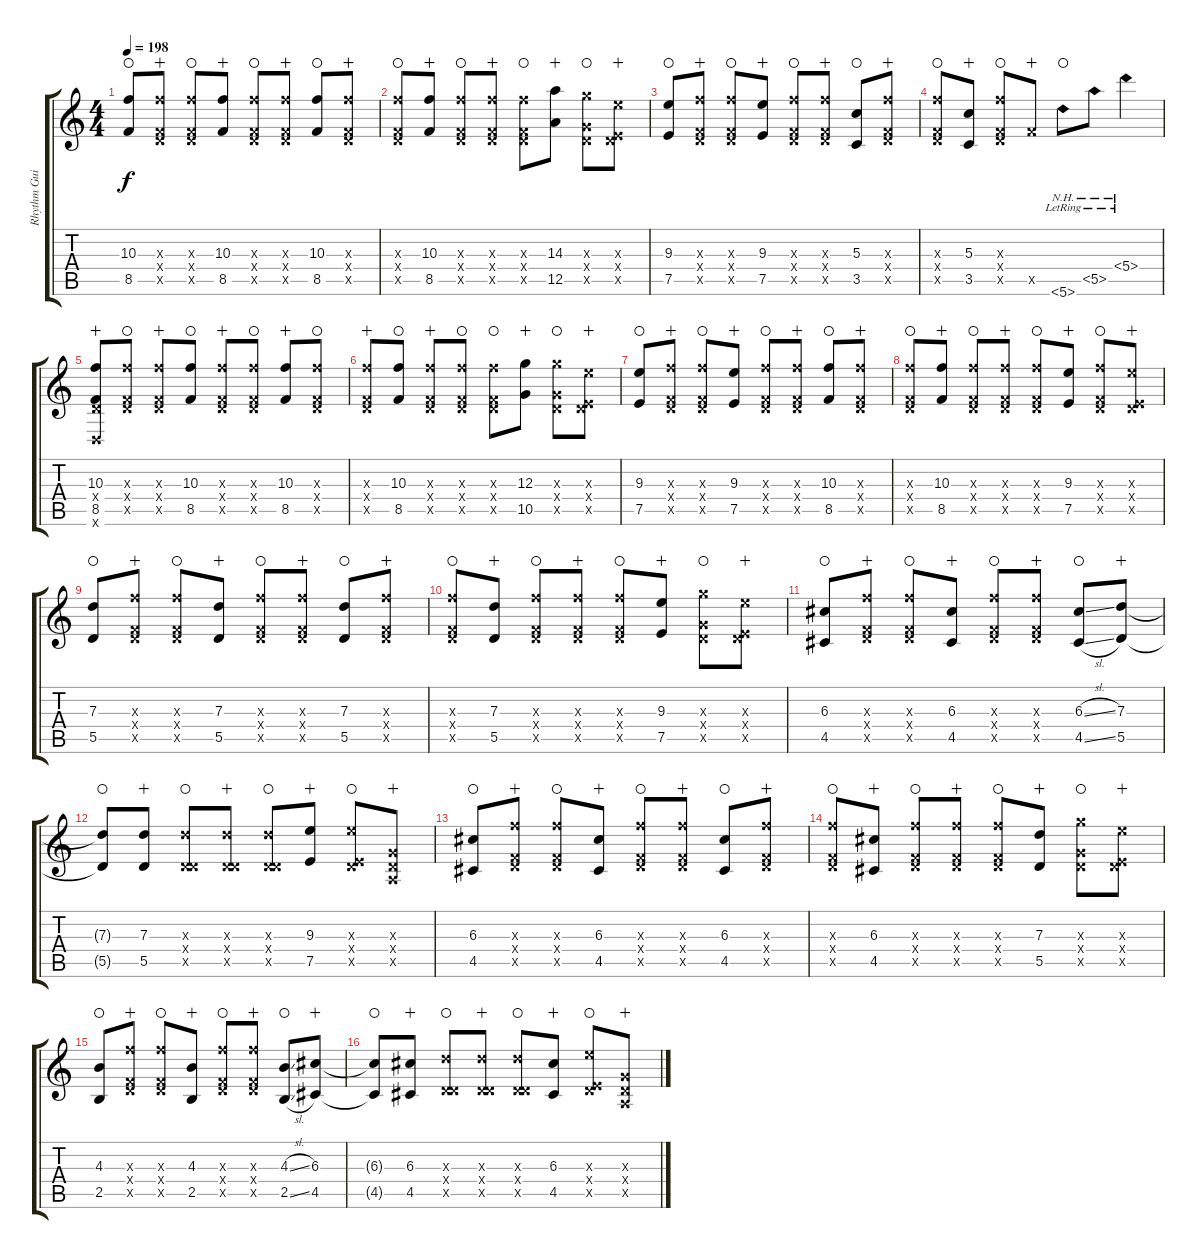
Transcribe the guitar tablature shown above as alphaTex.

\track ("Rhythm Guitar R" "Rhythm Gui") {instrument distortionguitar}
\staff {score tabs}
\tuning (E4 B3 G3 D3 A2 D2) {hide}
\ts (4 4)
\tempo 198
\clef g2
\ks c
(10.3 8.5).8{dy f waho} (10.3{x} 0.4{x} 8.5{x}).8{wahc} (10.3{x} 0.4{x} 8.5{x}).8{waho} (10.3 8.5).8{wahc} (10.3{x} 0.4{x} 8.5{x}).8{waho} (10.3{x} 0.4{x} 8.5{x}).8{wahc} (10.3 8.5).8{waho} (10.3{x} 0.4{x} 8.5{x}).8{wahc} |
(10.3{x} 0.4{x} 8.5{x}).8{waho} (10.3 8.5).8{wahc} (10.3{x} 0.4{x} 8.5{x}).8{waho} (10.3{x} 0.4{x} 8.5{x}).8{wahc} (10.3{x} 0.4{x} 8.5{x}).8{waho} (14.3 12.5).8{wahc} (12.3{x} 0.4{x} 10.5{x}).8{waho} (9.3{x} 0.4{x} 7.5{x}).8{wahc} |
(9.3 7.5).8{waho} (10.3{x} 0.4{x} 8.5{x}).8{wahc} (10.3{x} 0.4{x} 8.5{x}).8{waho} (9.3 7.5).8{wahc} (10.3{x} 0.4{x} 8.5{x}).8{waho} (10.3{x} 0.4{x} 8.5{x}).8{wahc} (5.3 3.5).8{waho} (10.3{x} 0.4{x} 8.5{x}).8{wahc} |
(10.3{x} 0.4{x} 8.5{x}).8{waho} (5.3 3.5).8{wahc} (10.3{x} 0.4{x} 8.5{x}).8{waho} 8.5{x}.8{wahc} 5.6{nh lr}.8{waho} 5.5{nh lr}.8 5.4{nh lr}.4 |
(10.3 0.4{x} 8.5 0.6{x}).8{wahc} (10.3{x} 0.4{x} 8.5{x}).8{waho} (10.3{x} 0.4{x} 8.5{x}).8{wahc} (10.3 8.5).8{waho} (10.3{x} 0.4{x} 8.5{x}).8{wahc} (10.3{x} 0.4{x} 8.5{x}).8{waho} (10.3 8.5).8{wahc} (10.3{x} 0.4{x} 8.5{x}).8{waho} |
(10.3{x} 0.4{x} 8.5{x}).8{wahc} (10.3 8.5).8{waho} (10.3{x} 0.4{x} 8.5{x}).8{wahc} (10.3{x} 0.4{x} 8.5{x}).8{waho} (10.3{x} 0.4{x} 8.5{x}).8{waho} (12.3 10.5).8{wahc} (12.3{x} 0.4{x} 10.5{x}).8{waho} (9.3{x} 0.4{x} 7.5{x}).8{wahc} |
(9.3 7.5).8{waho} (10.3{x} 0.4{x} 8.5{x}).8{wahc} (10.3{x} 0.4{x} 8.5{x}).8{waho} (9.3 7.5).8{wahc} (10.3{x} 0.4{x} 8.5{x}).8{waho} (10.3{x} 0.4{x} 8.5{x}).8{wahc} (10.3 8.5).8{waho} (10.3{x} 0.4{x} 8.5{x}).8{wahc} |
(10.3{x} 0.4{x} 8.5{x}).8{waho} (10.3 8.5).8{wahc} (10.3{x} 0.4{x} 8.5{x}).8{waho} (10.3{x} 0.4{x} 8.5{x}).8{wahc} (10.3{x} 0.4{x} 8.5{x}).8{waho} (9.3 7.5).8{wahc} (10.3{x} 0.4{x} 8.5{x}).8{waho} (9.3{x} 0.4{x} 7.5{x}).8{wahc} |
(7.3 5.5).8{waho} (10.3{x} 0.4{x} 8.5{x}).8{wahc} (10.3{x} 0.4{x} 8.5{x}).8{waho} (7.3 5.5).8{wahc} (10.3{x} 0.4{x} 8.5{x}).8{waho} (10.3{x} 0.4{x} 8.5{x}).8{wahc} (7.3 5.5).8{waho} (10.3{x} 0.4{x} 8.5{x}).8{wahc} |
(10.3{x} 0.4{x} 8.5{x}).8{waho} (7.3 5.5).8{wahc} (10.3{x} 0.4{x} 8.5{x}).8{waho} (10.3{x} 0.4{x} 8.5{x}).8{wahc} (10.3{x} 0.4{x} 8.5{x}).8{waho} (9.3 7.5).8{wahc} (12.3{x} 0.4{x} 10.5{x}).8{waho} (9.3{x} 0.4{x} 7.5{x}).8{wahc} |
(6.3 4.5).8{waho} (10.3{x} 0.4{x} 8.5{x}).8{wahc} (10.3{x} 0.4{x} 8.5{x}).8{waho} (6.3 4.5).8{wahc} (10.3{x} 0.4{x} 8.5{x}).8{waho} (10.3{x} 0.4{x} 8.5{x}).8{wahc} (6.3{sl} 4.5{sl}).8{waho} (7.3 5.5).8{wahc} |
(7.3{t} 5.5{t}).8{waho} (7.3 5.5).8{wahc} (7.3{x} 0.4{x} 5.5{x}).8{waho} (7.3{x} 0.4{x} 5.5{x}).8{wahc} (7.3{x} 0.4{x} 5.5{x}).8{waho} (9.3 7.5).8{wahc} (9.3{x} 0.4{x} 7.5{x}).8{waho} (0.3{x} 0.4{x} 0.5{x}).8{wahc} |
(6.3 4.5).8{waho} (10.3{x} 0.4{x} 8.5{x}).8{wahc} (10.3{x} 0.4{x} 8.5{x}).8{waho} (6.3 4.5).8{wahc} (10.3{x} 0.4{x} 8.5{x}).8{waho} (10.3{x} 0.4{x} 8.5{x}).8{wahc} (6.3 4.5).8{waho} (10.3{x} 0.4{x} 8.5{x}).8{wahc} |
(10.3{x} 0.4{x} 8.5{x}).8{waho} (6.3 4.5).8{wahc} (10.3{x} 0.4{x} 8.5{x}).8{waho} (10.3{x} 0.4{x} 8.5{x}).8{wahc} (10.3{x} 0.4{x} 8.5{x}).8{waho} (7.3 5.5).8{wahc} (12.3{x} 0.4{x} 10.5{x}).8{waho} (9.3{x} 0.4{x} 7.5{x}).8{wahc} |
(4.3 2.5).8{waho} (10.3{x} 0.4{x} 8.5{x}).8{wahc} (10.3{x} 0.4{x} 8.5{x}).8{waho} (4.3 2.5).8{wahc} (10.3{x} 0.4{x} 8.5{x}).8{waho} (10.3{x} 0.4{x} 8.5{x}).8{wahc} (4.3{sl} 2.5{sl}).8{waho} (6.3 4.5).8{wahc} |
(6.3{t} 4.5{t}).8{waho} (6.3 4.5).8{wahc} (7.3{x} 0.4{x} 5.5{x}).8{waho} (7.3{x} 0.4{x} 5.5{x}).8{wahc} (7.3{x} 0.4{x} 5.5{x}).8{waho} (6.3 4.5).8{wahc} (9.3{x} 0.4{x} 7.5{x}).8{waho} (0.3{x} 0.4{x} 0.5{x}).8{wahc}
